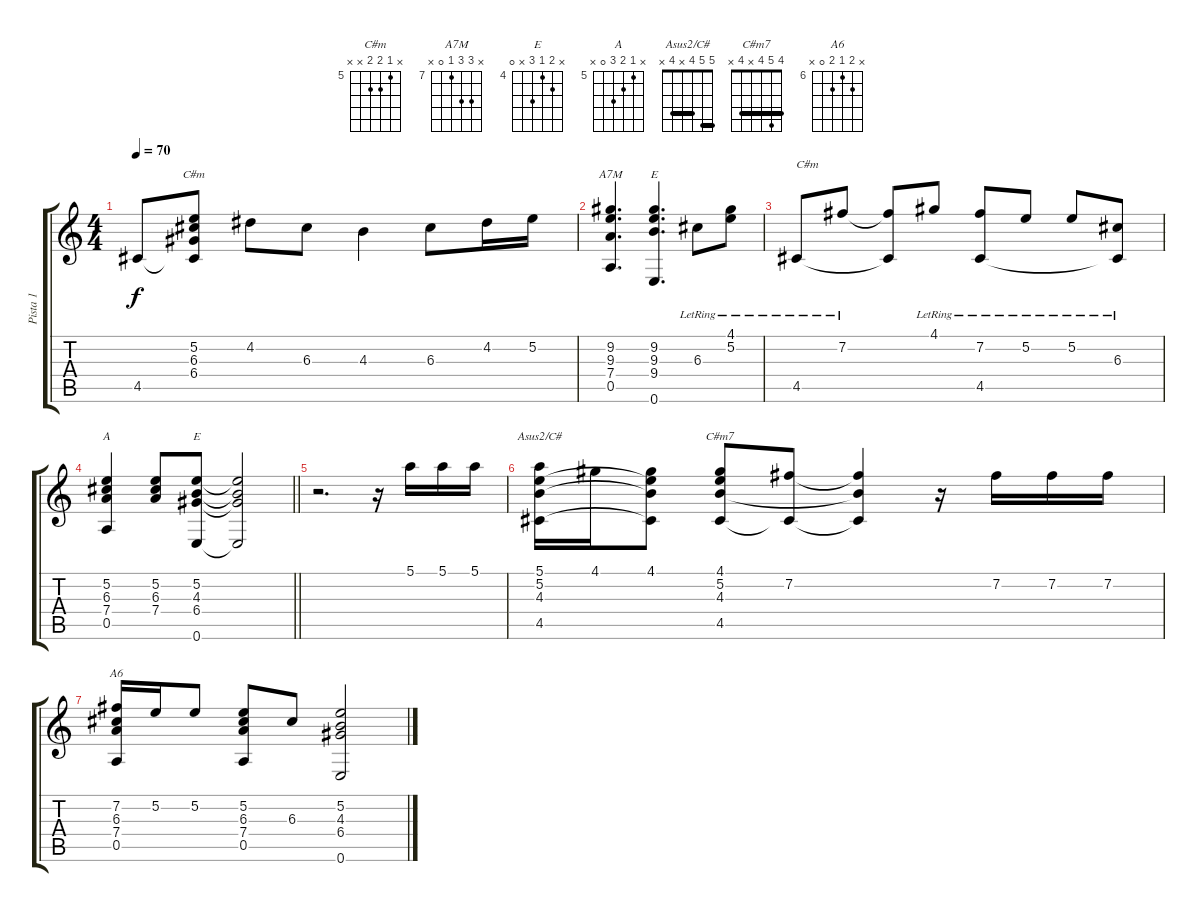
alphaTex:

\track ("Pista 1" "Pista 1") {instrument acousticguitarsteel}
\staff {score tabs}
\tuning (E4 B3 G3 D3 A2 E2) {hide}
\chord ("C#m" x 5 6 6 x x) {firstfret 5}
\chord ("A7M" x 9 9 7 0 x) {firstfret 7}
\chord ("E" x 9 9 9 x 0) {firstfret 9 barre 9}
\chord ("A" x 5 6 7 0 x) {firstfret 5}
\chord ("E" x 5 4 6 x 0) {firstfret 4}
\chord ("Asus2/C#" 5 5 4 x 4 x) {barre (4 5)}
\chord ("C#m7" 4 5 4 x 4 x) {barre 4}
\chord ("A6" x 7 6 7 0 x) {firstfret 6}
\ts (4 4)
\tempo 70
\clef g2
\ks c
4.5.8{dy f} (5.2 6.3 6.4 4.5{t}).8{ch "C#m"} 4.2.8 6.3.8 4.3.4 6.3.8 4.2.16 5.2.16 |
(9.2 9.3 7.4 0.5).4{d ch "A7M"} (9.2 9.3 9.4 0.6).4{d ch "E"} 6.3{lr}.8 (4.1{lr} 5.2{lr}).8 |
4.5{lr}.8{txt "C#m"} 7.2{lr}.8 (7.2{t} 4.5{t}).8 4.1{lr}.8 (7.2{lr} 4.5).8 5.2{lr}.8 5.2{lr}.8 (6.3{lr} 4.5{t}).8 |
\barLineRight lightlight
(5.2 6.3 7.4 0.5).4{ch "A"} (5.2 6.3 7.4).8 (5.2 4.3 6.4 0.6).8{ch "E"} (5.2{t} 4.3{t} 6.4{t} 0.6{t}).2 |
r.2{d} r.16 5.1.16 5.1.16 5.1.16 |
(5.1 5.2 4.3 4.5).16{ch "Asus2/C#"} 4.1.16 (4.1 5.2{t} 4.3{t} 4.5{t}).8 (4.1 5.2 4.3 4.5).8{ch "C#m7"} (7.2 4.5{t}).8 (7.2{t} 4.3{t} 4.5{t}).4 r.16 7.2.16 7.2.16 7.2.16 |
(7.2 6.3 7.4 0.5).16{ch "A6"} 5.2.16 5.2.8 (5.2 6.3 7.4 0.5).8 6.3.8 (5.2 4.3 6.4 0.6).2
